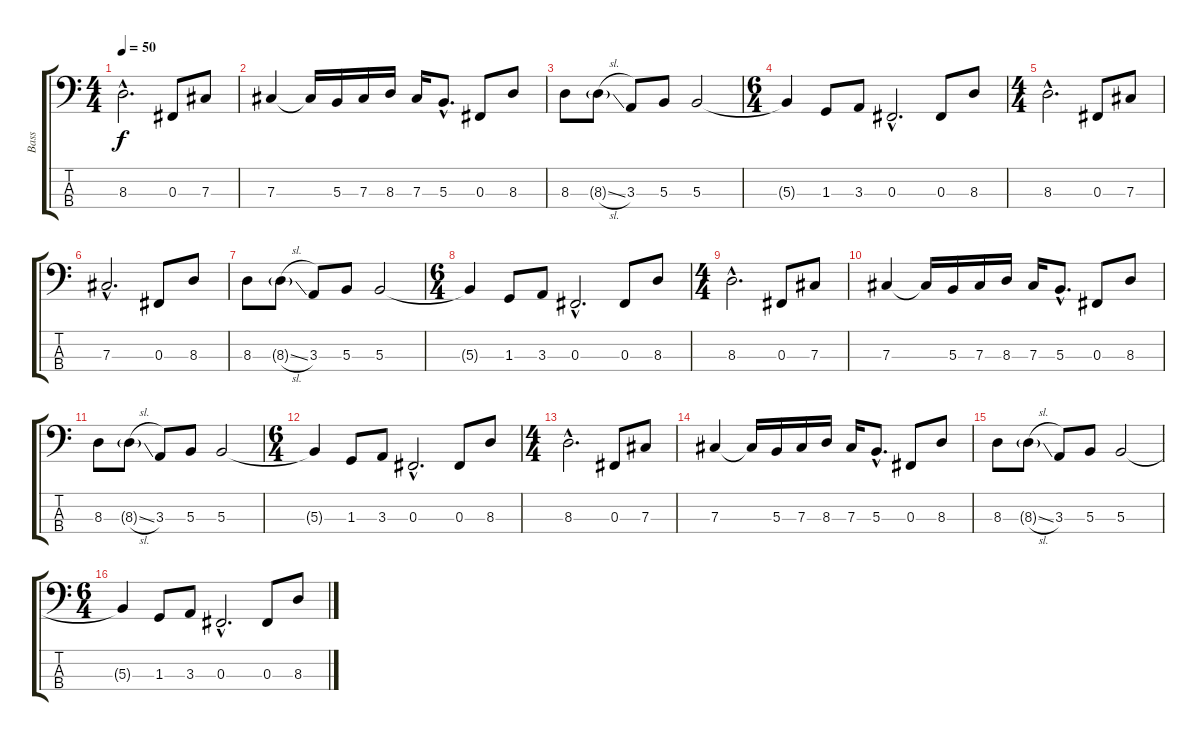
\track ("Bass" "Bass") {instrument electricbassfinger}
\staff {score tabs}
\tuning (E2 B1 Gb1 Db1) {hide}
\ts (4 4)
\tempo 50
\clef f4
\ks c
8.3{hac}.2{d dy f} 0.3.8 7.3.8 |
7.3.4 7.3{t}.16 5.3.16 7.3.16 8.3.16 7.3.16 5.3{hac}.8{d} 0.3.8 8.3.8 |
8.3.8 8.3{sl g}.8 3.3.8 5.3.8 5.3.2 |
\ts (6 4)
5.3{t}.4 1.3.8 3.3.8 0.3{hac}.2{d} 0.3.8 8.3.8 |
\ts (4 4)
8.3{hac}.2{d} 0.3.8 7.3.8 |
7.3{hac}.2{d} 0.3.8 8.3.8 |
8.3.8 8.3{sl g}.8 3.3.8 5.3.8 5.3.2 |
\ts (6 4)
5.3{t}.4 1.3.8 3.3.8 0.3{hac}.2{d} 0.3.8 8.3.8 |
\ts (4 4)
8.3{hac}.2{d} 0.3.8 7.3.8 |
7.3.4 7.3{t}.16 5.3.16 7.3.16 8.3.16 7.3.16 5.3{hac}.8{d} 0.3.8 8.3.8 |
8.3.8 8.3{sl g}.8 3.3.8 5.3.8 5.3.2 |
\ts (6 4)
5.3{t}.4 1.3.8 3.3.8 0.3{hac}.2{d} 0.3.8 8.3.8 |
\ts (4 4)
8.3{hac}.2{d volume 0} 0.3.8 7.3.8 |
7.3.4 7.3{t}.16 5.3.16 7.3.16 8.3.16 7.3.16 5.3{hac}.8{d} 0.3.8 8.3.8 |
8.3.8 8.3{sl g}.8 3.3.8 5.3.8 5.3.2 |
\ts (6 4)
5.3{t}.4 1.3.8 3.3.8 0.3{hac}.2{d} 0.3.8 8.3.8
